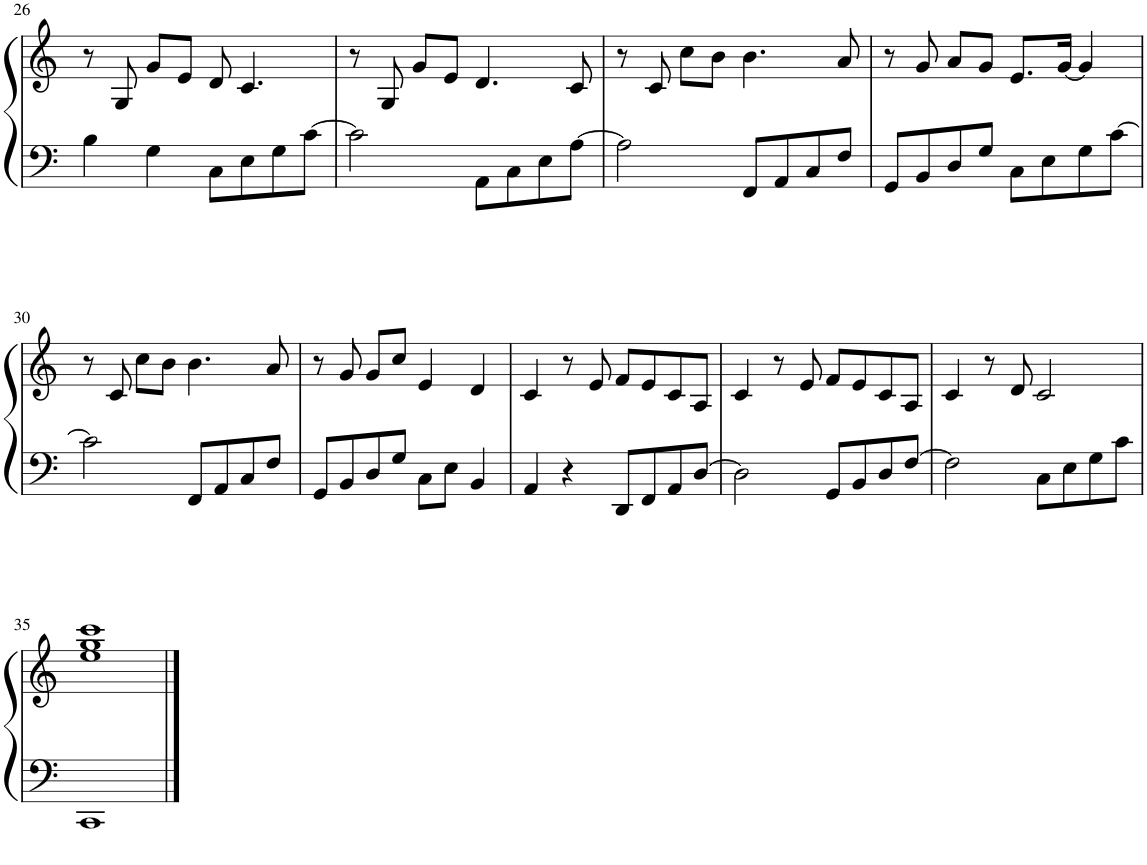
**kern	**kern
*part1	*part1
*staff2	*staff1
*I"Piano	*
*I'Pno	*
!!LO:PB:g=z
*clefF4	*clefG2
*k[]	*k[]
*M4/4	*M4/4
=26	=26
4B\	8r
.	8G/
4G\	8g/L
.	8e/J
8C\L	8d/
8E\	4.c/
8G\	.
[8c\J	.
=27	=27
2c\]	8r
.	8G/
.	8g/L
.	8e/J
8AA\L	4.d/
8C\	.
8E\	.
[8A\J	8c/
=28	=28
2A\]	8r
.	8c/
.	8cc\L
.	8b\J
8FF/L	4.b\
8AA/	.
8C/	.
8F/J	8a/
=29	=29
8GG/L	8r
8BB/	8g/
8D/	8a/L
8G/J	8g/J
8C\L	8.e/L
8E\	.
.	[16g/Jk
8G\	4g/]
[8c\J	.
!!LO:LB:g=z
=30	=30
2c\]	8r
.	8c/
.	8cc\L
.	8b\J
8FF/L	4.b\
8AA/	.
8C/	.
8F/J	8a/
=31	=31
8GG/L	8r
8BB/	8g/
8D/	8g/L
8G/J	8cc/J
8C\L	4e/
8E\J	.
4BB/	4d/
=32	=32
4AA/	4c/
4r	8r
.	8e/
8DD/L	8f/L
8FF/	8e/
8AA/	8c/
[8D/J	8A/J
=33	=33
2D\]	4c/
.	8r
.	8e/
8GG/L	8f/L
8BB/	8e/
8D/	8c/
[8F/J	8A/J
=34	=34
2F\]	4c/
.	8r
.	8d/
8C\L	2c/
8E\	.
8G\	.
8c\J	.
!!LO:LB:g=z
=35	=35
1CC	1ee 1gg 1ccc
==	==
*-	*-
